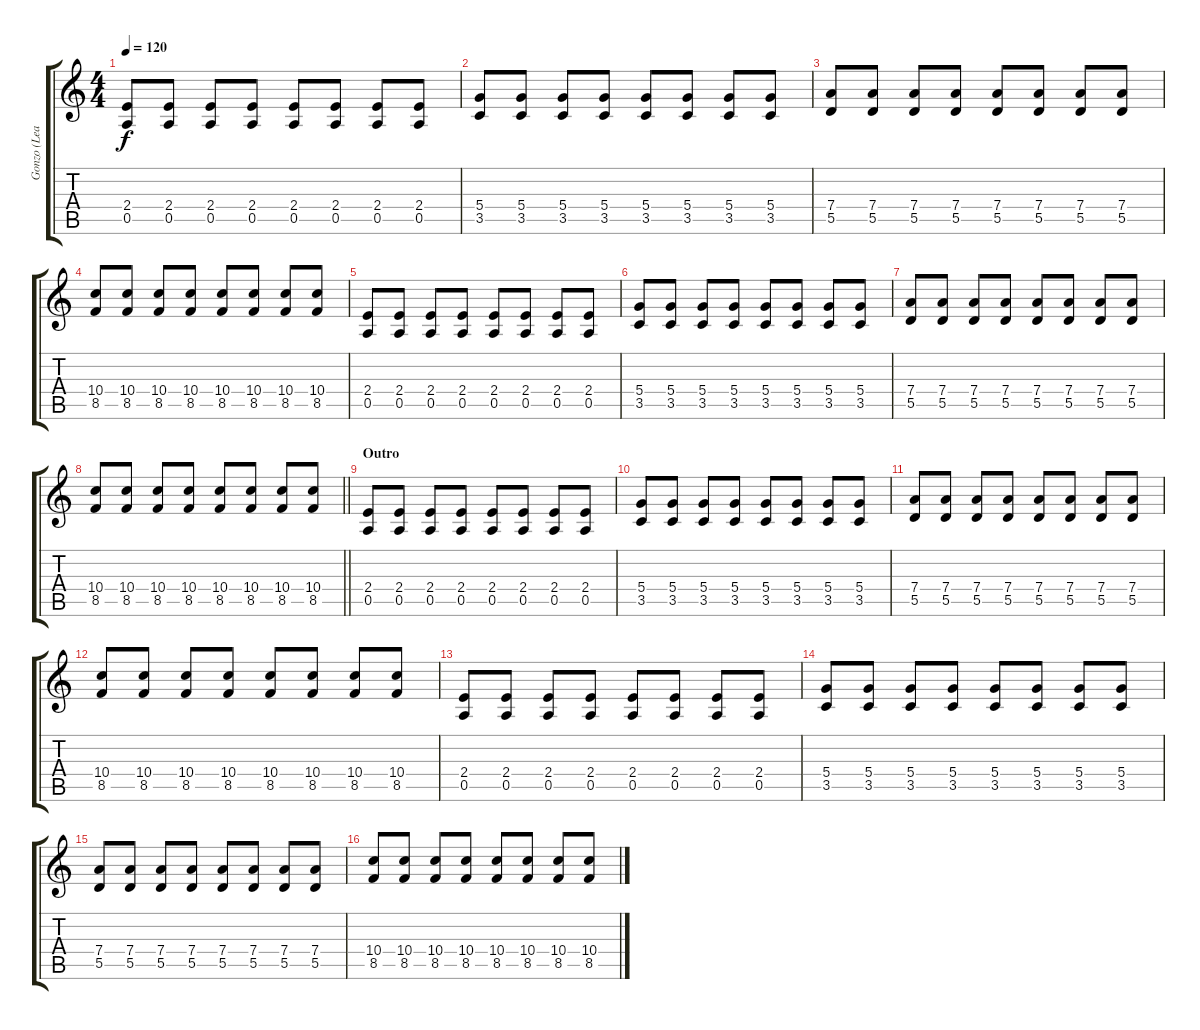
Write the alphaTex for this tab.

\track ("Gonzo (Lead)" "Gonzo (Lea") {instrument overdrivenguitar}
\staff {score tabs}
\tuning (E4 B3 G3 D3 A2 E2) {hide}
\ts (4 4)
\tempo 120
\clef g2
\ks c
(2.4 0.5).8{dy f} (2.4 0.5).8 (2.4 0.5).8 (2.4 0.5).8 (2.4 0.5).8 (2.4 0.5).8 (2.4 0.5).8 (2.4 0.5).8 |
(5.4 3.5).8 (5.4 3.5).8 (5.4 3.5).8 (5.4 3.5).8 (5.4 3.5).8 (5.4 3.5).8 (5.4 3.5).8 (5.4 3.5).8 |
(7.4 5.5).8 (7.4 5.5).8 (7.4 5.5).8 (7.4 5.5).8 (7.4 5.5).8 (7.4 5.5).8 (7.4 5.5).8 (7.4 5.5).8 |
(10.4 8.5).8 (10.4 8.5).8 (10.4 8.5).8 (10.4 8.5).8 (10.4 8.5).8 (10.4 8.5).8 (10.4 8.5).8 (10.4 8.5).8 |
(2.4 0.5).8 (2.4 0.5).8 (2.4 0.5).8 (2.4 0.5).8 (2.4 0.5).8 (2.4 0.5).8 (2.4 0.5).8 (2.4 0.5).8 |
(5.4 3.5).8 (5.4 3.5).8 (5.4 3.5).8 (5.4 3.5).8 (5.4 3.5).8 (5.4 3.5).8 (5.4 3.5).8 (5.4 3.5).8 |
(7.4 5.5).8 (7.4 5.5).8 (7.4 5.5).8 (7.4 5.5).8 (7.4 5.5).8 (7.4 5.5).8 (7.4 5.5).8 (7.4 5.5).8 |
\barLineRight lightlight
(10.4 8.5).8 (10.4 8.5).8 (10.4 8.5).8 (10.4 8.5).8 (10.4 8.5).8 (10.4 8.5).8 (10.4 8.5).8 (10.4 8.5).8 |
\section ("" "Outro")
(2.4 0.5).8 (2.4 0.5).8 (2.4 0.5).8 (2.4 0.5).8 (2.4 0.5).8 (2.4 0.5).8 (2.4 0.5).8 (2.4 0.5).8 |
(5.4 3.5).8 (5.4 3.5).8 (5.4 3.5).8 (5.4 3.5).8 (5.4 3.5).8 (5.4 3.5).8 (5.4 3.5).8 (5.4 3.5).8 |
(7.4 5.5).8 (7.4 5.5).8 (7.4 5.5).8 (7.4 5.5).8 (7.4 5.5).8 (7.4 5.5).8 (7.4 5.5).8 (7.4 5.5).8 |
(10.4 8.5).8 (10.4 8.5).8 (10.4 8.5).8 (10.4 8.5).8 (10.4 8.5).8 (10.4 8.5).8 (10.4 8.5).8 (10.4 8.5).8 |
(2.4 0.5).8 (2.4 0.5).8 (2.4 0.5).8 (2.4 0.5).8 (2.4 0.5).8 (2.4 0.5).8 (2.4 0.5).8 (2.4 0.5).8 |
(5.4 3.5).8 (5.4 3.5).8 (5.4 3.5).8 (5.4 3.5).8 (5.4 3.5).8 (5.4 3.5).8 (5.4 3.5).8 (5.4 3.5).8 |
(7.4 5.5).8 (7.4 5.5).8 (7.4 5.5).8 (7.4 5.5).8 (7.4 5.5).8 (7.4 5.5).8 (7.4 5.5).8 (7.4 5.5).8 |
(10.4 8.5).8 (10.4 8.5).8 (10.4 8.5).8 (10.4 8.5).8 (10.4 8.5).8 (10.4 8.5).8 (10.4 8.5).8 (10.4 8.5).8
